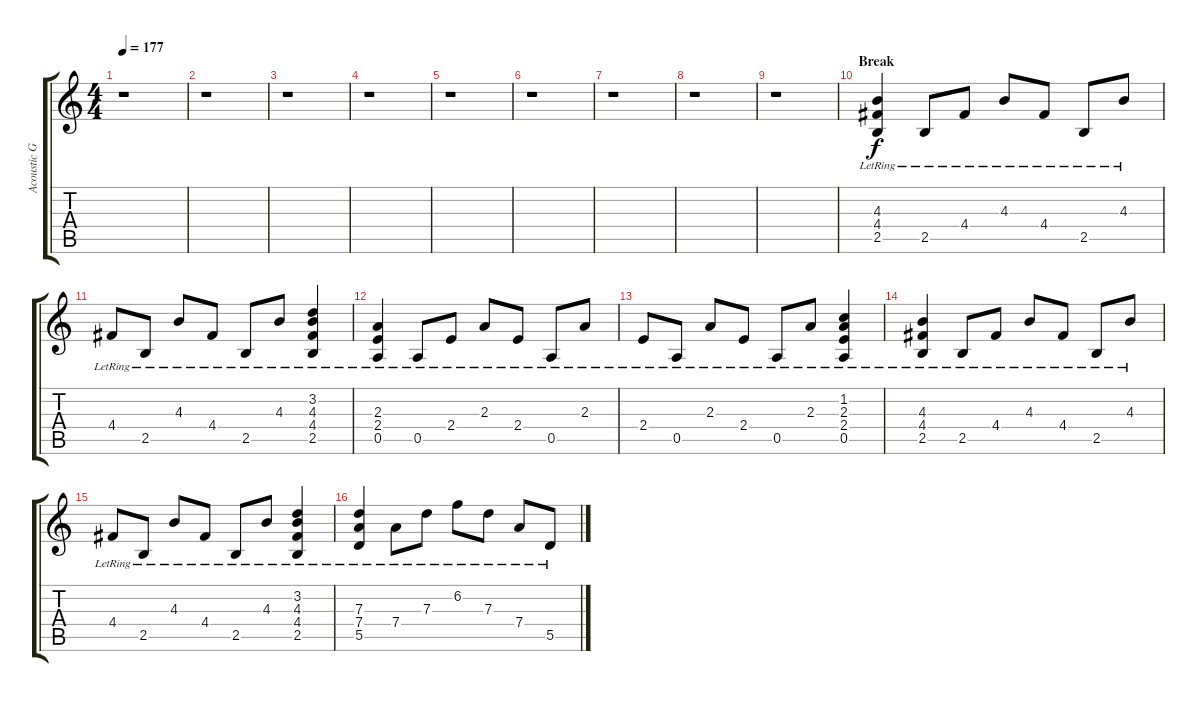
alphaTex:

\track ("Acoustic Guitar" "Acoustic G") {instrument acousticguitarsteel}
\staff {score tabs}
\tuning (E4 B3 G3 D3 A2 E2) {hide}
\ts (4 4)
\tempo 177
\clef g2
\ks c
r.1{dy f} |
r.1 |
r.1 |
r.1 |
r.1 |
r.1 |
r.1 |
r.1 |
r.1 |
\section ("" "Break")
(4.3{lr} 4.4{lr} 2.5{lr}).4{volume 14 balance 8 instrument acousticguitarsteel} 2.5{lr}.8 4.4{lr}.8 4.3{lr}.8 4.4{lr}.8 2.5{lr}.8 4.3{lr}.8 |
4.4{lr}.8 2.5{lr}.8 4.3{lr}.8 4.4{lr}.8 2.5{lr}.8 4.3{lr}.8 (3.2{lr} 4.3{lr} 4.4{lr} 2.5{lr}).4 |
(2.3{lr} 2.4{lr} 0.5{lr}).4 0.5{lr}.8 2.4{lr}.8 2.3{lr}.8 2.4{lr}.8 0.5{lr}.8 2.3{lr}.8 |
2.4{lr}.8 0.5{lr}.8 2.3{lr}.8 2.4{lr}.8 0.5{lr}.8 2.3{lr}.8 (1.2{lr} 2.3{lr} 2.4{lr} 0.5{lr}).4 |
(4.3{lr} 4.4{lr} 2.5{lr}).4 2.5{lr}.8 4.4{lr}.8 4.3{lr}.8 4.4{lr}.8 2.5{lr}.8 4.3{lr}.8 |
4.4{lr}.8 2.5{lr}.8 4.3{lr}.8 4.4{lr}.8 2.5{lr}.8 4.3{lr}.8 (3.2{lr} 4.3{lr} 4.4{lr} 2.5{lr}).4 |
(7.3{lr} 7.4{lr} 5.5{lr}).4 7.4{lr}.8 7.3{lr}.8 6.2{lr}.8 7.3{lr}.8 7.4{lr}.8 5.5{lr}.8
